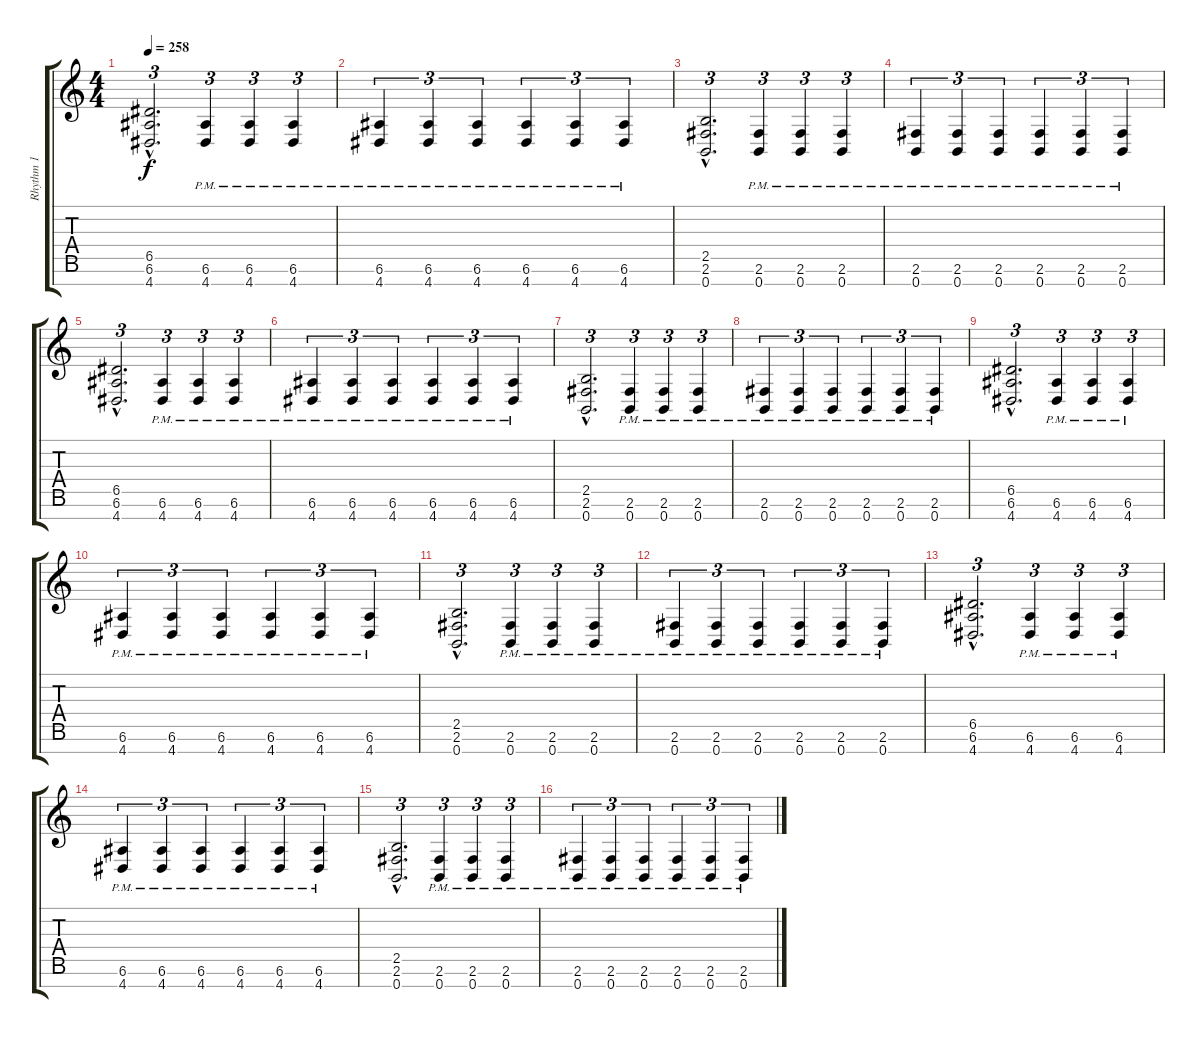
\track ("Rhythm 1" "Rhythm 1") {instrument distortionguitar}
\staff {score tabs}
\tuning (E4 B3 G3 D3 A2 E2 B1) {hide}
\ts (4 4)
\tempo 258
\clef g2
\ks c
(6.5{hac} 6.6{hac} 4.7{hac}).2{d tu (3 2) dy f} (6.6{pm} 4.7{pm}).4{tu (3 2)} (6.6{pm} 4.7{pm}).4{tu (3 2)} (6.6{pm} 4.7{pm}).4{tu (3 2)} |
(6.6{pm} 4.7{pm}).4{tu (3 2)} (6.6{pm} 4.7{pm}).4{tu (3 2)} (6.6{pm} 4.7{pm}).4{tu (3 2)} (6.6{pm} 4.7{pm}).4{tu (3 2)} (6.6{pm} 4.7{pm}).4{tu (3 2)} (6.6{pm} 4.7{pm}).4{tu (3 2)} |
(2.5{hac} 2.6{hac} 0.7{hac}).2{d tu (3 2)} (2.6{pm} 0.7{pm}).4{tu (3 2)} (2.6{pm} 0.7{pm}).4{tu (3 2)} (2.6{pm} 0.7{pm}).4{tu (3 2)} |
(2.6{pm} 0.7{pm}).4{tu (3 2)} (2.6{pm} 0.7{pm}).4{tu (3 2)} (2.6{pm} 0.7{pm}).4{tu (3 2)} (2.6{pm} 0.7{pm}).4{tu (3 2)} (2.6{pm} 0.7{pm}).4{tu (3 2)} (2.6{pm} 0.7{pm}).4{tu (3 2)} |
(6.5{hac} 6.6{hac} 4.7{hac}).2{d tu (3 2)} (6.6{pm} 4.7{pm}).4{tu (3 2)} (6.6{pm} 4.7{pm}).4{tu (3 2)} (6.6{pm} 4.7{pm}).4{tu (3 2)} |
(6.6{pm} 4.7{pm}).4{tu (3 2)} (6.6{pm} 4.7{pm}).4{tu (3 2)} (6.6{pm} 4.7{pm}).4{tu (3 2)} (6.6{pm} 4.7{pm}).4{tu (3 2)} (6.6{pm} 4.7{pm}).4{tu (3 2)} (6.6{pm} 4.7{pm}).4{tu (3 2)} |
(2.5{hac} 2.6{hac} 0.7{hac}).2{d tu (3 2)} (2.6{pm} 0.7{pm}).4{tu (3 2)} (2.6{pm} 0.7{pm}).4{tu (3 2)} (2.6{pm} 0.7{pm}).4{tu (3 2)} |
(2.6{pm} 0.7{pm}).4{tu (3 2)} (2.6{pm} 0.7{pm}).4{tu (3 2)} (2.6{pm} 0.7{pm}).4{tu (3 2)} (2.6{pm} 0.7{pm}).4{tu (3 2)} (2.6{pm} 0.7{pm}).4{tu (3 2)} (2.6{pm} 0.7{pm}).4{tu (3 2)} |
(6.5{hac} 6.6{hac} 4.7{hac}).2{d tu (3 2)} (6.6{pm} 4.7{pm}).4{tu (3 2)} (6.6{pm} 4.7{pm}).4{tu (3 2)} (6.6{pm} 4.7{pm}).4{tu (3 2)} |
(6.6{pm} 4.7{pm}).4{tu (3 2)} (6.6{pm} 4.7{pm}).4{tu (3 2)} (6.6{pm} 4.7{pm}).4{tu (3 2)} (6.6{pm} 4.7{pm}).4{tu (3 2)} (6.6{pm} 4.7{pm}).4{tu (3 2)} (6.6{pm} 4.7{pm}).4{tu (3 2)} |
(2.5{hac} 2.6{hac} 0.7{hac}).2{d tu (3 2)} (2.6{pm} 0.7{pm}).4{tu (3 2)} (2.6{pm} 0.7{pm}).4{tu (3 2)} (2.6{pm} 0.7{pm}).4{tu (3 2)} |
(2.6{pm} 0.7{pm}).4{tu (3 2)} (2.6{pm} 0.7{pm}).4{tu (3 2)} (2.6{pm} 0.7{pm}).4{tu (3 2)} (2.6{pm} 0.7{pm}).4{tu (3 2)} (2.6{pm} 0.7{pm}).4{tu (3 2)} (2.6{pm} 0.7{pm}).4{tu (3 2)} |
(6.5{hac} 6.6{hac} 4.7{hac}).2{d tu (3 2)} (6.6{pm} 4.7{pm}).4{tu (3 2)} (6.6{pm} 4.7{pm}).4{tu (3 2)} (6.6{pm} 4.7{pm}).4{tu (3 2)} |
(6.6{pm} 4.7{pm}).4{tu (3 2)} (6.6{pm} 4.7{pm}).4{tu (3 2)} (6.6{pm} 4.7{pm}).4{tu (3 2)} (6.6{pm} 4.7{pm}).4{tu (3 2)} (6.6{pm} 4.7{pm}).4{tu (3 2)} (6.6{pm} 4.7{pm}).4{tu (3 2)} |
(2.5{hac} 2.6{hac} 0.7{hac}).2{d tu (3 2)} (2.6{pm} 0.7{pm}).4{tu (3 2)} (2.6{pm} 0.7{pm}).4{tu (3 2)} (2.6{pm} 0.7{pm}).4{tu (3 2)} |
(2.6{pm} 0.7{pm}).4{tu (3 2)} (2.6{pm} 0.7{pm}).4{tu (3 2)} (2.6{pm} 0.7{pm}).4{tu (3 2)} (2.6{pm} 0.7{pm}).4{tu (3 2)} (2.6{pm} 0.7{pm}).4{tu (3 2)} (2.6{pm} 0.7{pm}).4{tu (3 2)}
